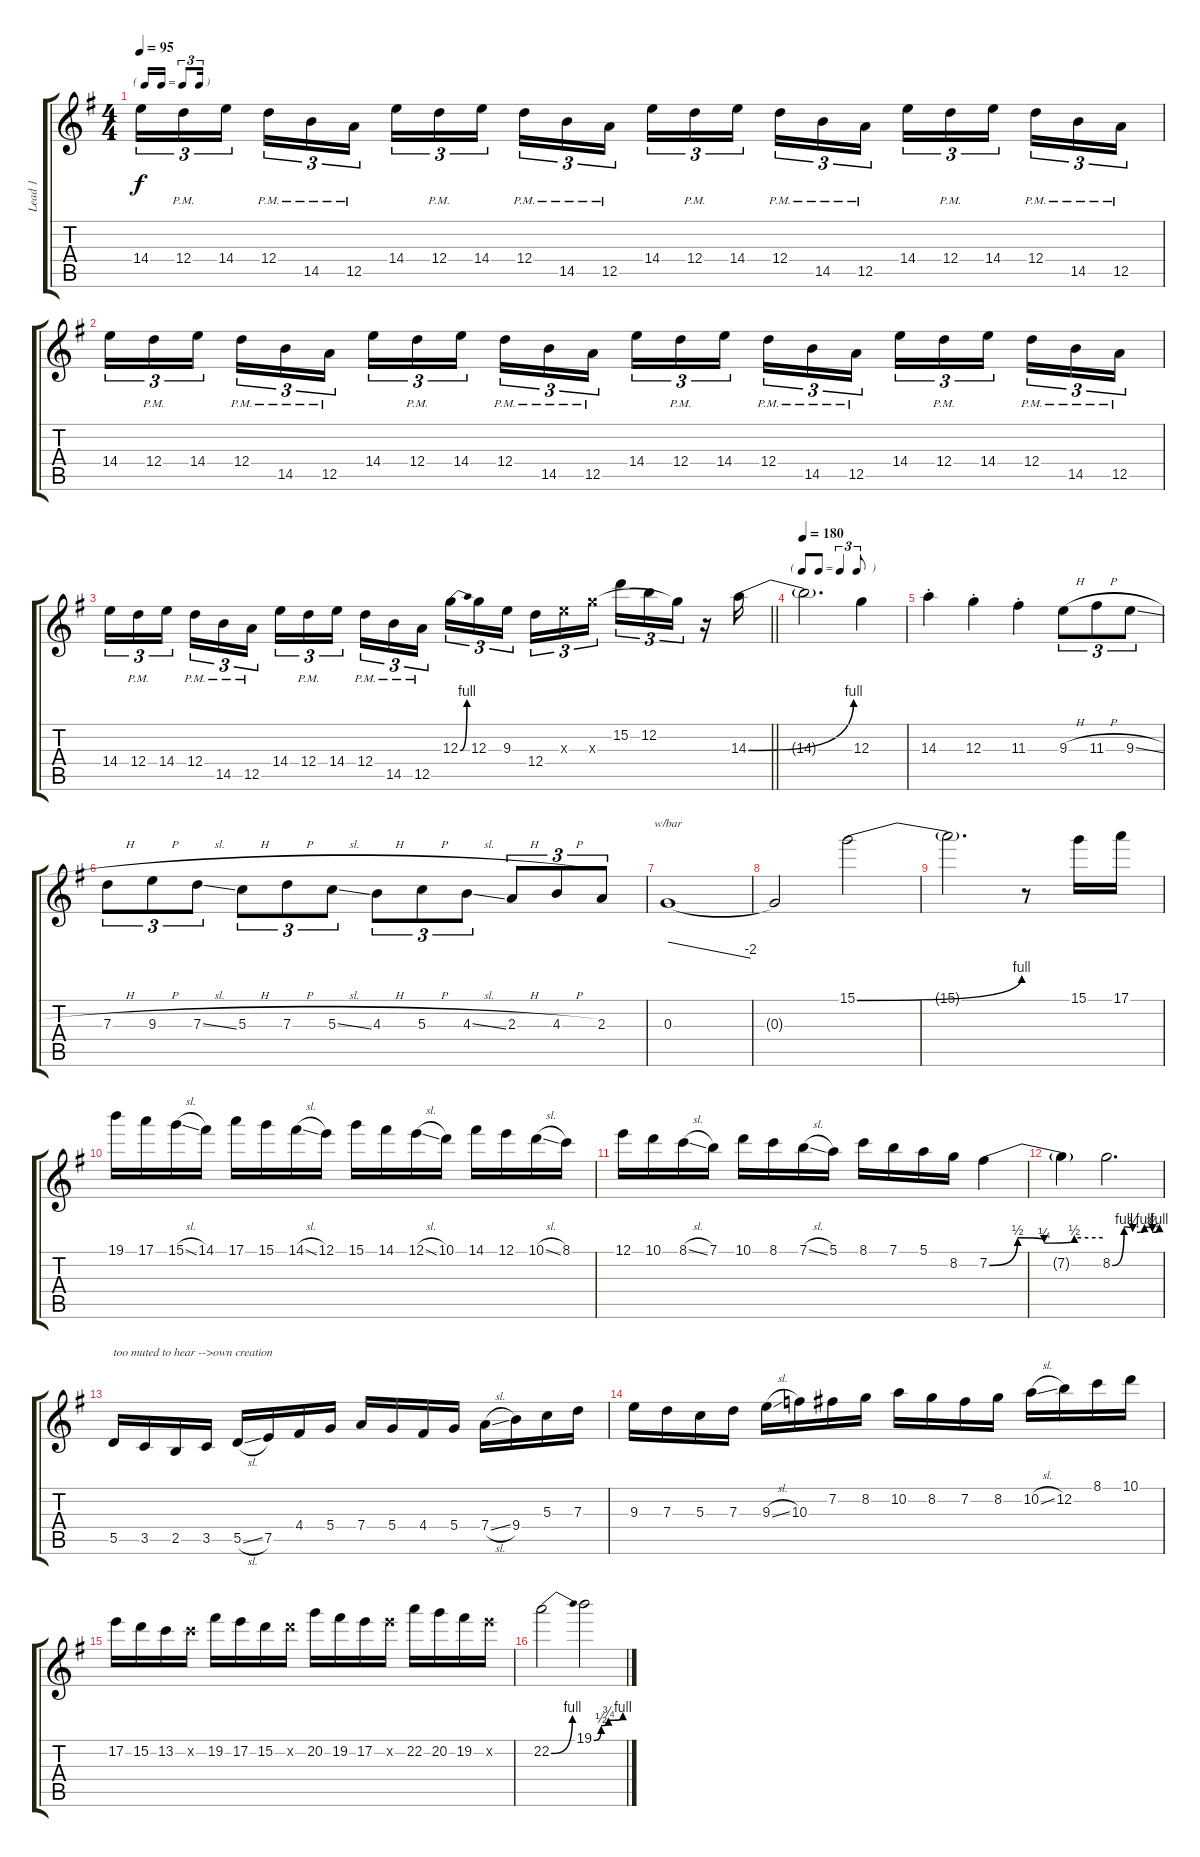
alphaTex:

\track ("Lead 1" "Lead 1") {instrument distortionguitar}
\staff {score tabs}
\tuning (E4 B3 G3 D3 A2 E2) {hide}
\ts (4 4)
\tf triplet16th
\tempo 95
\clef g2
\ks eminor
14.4.16{tu (3 2) dy f volume 6} 12.4{pm}.16{tu (3 2)} 14.4.16{tu (3 2) beam splitsecondary} 12.4{pm}.16{tu (3 2)} 14.5{pm}.16{tu (3 2)} 12.5{pm}.16{tu (3 2)} 14.4.16{tu (3 2)} 12.4{pm}.16{tu (3 2)} 14.4.16{tu (3 2) beam splitsecondary} 12.4{pm}.16{tu (3 2)} 14.5{pm}.16{tu (3 2)} 12.5{pm}.16{tu (3 2)} 14.4.16{tu (3 2) volume 8} 12.4{pm}.16{tu (3 2)} 14.4.16{tu (3 2) beam splitsecondary} 12.4{pm}.16{tu (3 2)} 14.5{pm}.16{tu (3 2)} 12.5{pm}.16{tu (3 2)} 14.4.16{tu (3 2)} 12.4{pm}.16{tu (3 2)} 14.4.16{tu (3 2) beam splitsecondary} 12.4{pm}.16{tu (3 2)} 14.5{pm}.16{tu (3 2)} 12.5{pm}.16{tu (3 2)} |
14.4.16{tu (3 2) volume 9} 12.4{pm}.16{tu (3 2)} 14.4.16{tu (3 2) beam splitsecondary} 12.4{pm}.16{tu (3 2)} 14.5{pm}.16{tu (3 2)} 12.5{pm}.16{tu (3 2)} 14.4.16{tu (3 2)} 12.4{pm}.16{tu (3 2)} 14.4.16{tu (3 2) beam splitsecondary} 12.4{pm}.16{tu (3 2)} 14.5{pm}.16{tu (3 2)} 12.5{pm}.16{tu (3 2)} 14.4.16{tu (3 2)} 12.4{pm}.16{tu (3 2)} 14.4.16{tu (3 2) beam splitsecondary} 12.4{pm}.16{tu (3 2)} 14.5{pm}.16{tu (3 2)} 12.5{pm}.16{tu (3 2)} 14.4.16{tu (3 2)} 12.4{pm}.16{tu (3 2)} 14.4.16{tu (3 2) beam splitsecondary} 12.4{pm}.16{tu (3 2)} 14.5{pm}.16{tu (3 2)} 12.5{pm}.16{tu (3 2)} |
\barLineRight lightlight
14.4.16{tu (3 2)} 12.4{pm}.16{tu (3 2)} 14.4.16{tu (3 2) beam splitsecondary} 12.4{pm}.16{tu (3 2)} 14.5{pm}.16{tu (3 2)} 12.5{pm}.16{tu (3 2)} 14.4.16{tu (3 2)} 12.4{pm}.16{tu (3 2)} 14.4.16{tu (3 2) beam splitsecondary} 12.4{pm}.16{tu (3 2)} 14.5{pm}.16{tu (3 2)} 12.5{pm}.16{tu (3 2)} 12.3{be (bend 0 0 60 4)}.16{tu (3 2)} 12.3.16{tu (3 2)} 9.3.16{tu (3 2) beam splitsecondary} 12.4.16{tu (3 2)} 9.3{x}.16{tu (3 2)} 12.3{x}.16{tu (3 2)} 15.2.16{tu (3 2)} 12.2.16{tu (3 2)} 12.3{t}.16{tu (3 2)} r.16 14.3{be (bend 0 0 60 4)}.16 |
\tf triplet8th
\tempo 180
14.3{t}.2{d} 12.3.4 |
14.3{st}.4 12.3{st}.4 11.3{st}.4 9.3{h}.8{tu (3 2)} 11.3{h}.8{tu (3 2)} 9.3{sl}.8{tu (3 2)} |
7.3{h}.8{tu (3 2)} 9.3{h}.8{tu (3 2)} 7.3{sl}.8{tu (3 2)} 5.3{h}.8{tu (3 2)} 7.3{h}.8{tu (3 2)} 5.3{sl}.8{tu (3 2)} 4.3{h}.8{tu (3 2)} 5.3{h}.8{tu (3 2)} 4.3{sl}.8{tu (3 2)} 2.3{h}.8{tu (3 2)} 4.3{h}.8{tu (3 2)} 2.3.8{tu (3 2)} |
0.3.1{tbe (dive default 0 0 60 -8)} |
0.3{t}.2 15.1{be (bend 0 0 60 4)}.2 |
15.1{t}.2{d} r.8 15.1.16 17.1.16 |
19.1.16 17.1.16 15.1{sl}.16 14.1.16 17.1.16 15.1.16 14.1{sl}.16 12.1.16 15.1.16 14.1.16 12.1{sl}.16 10.1.16 14.1.16 12.1.16 10.1{sl}.16 8.1.16 |
12.1.16 10.1.16 8.1{sl}.16 7.1.16 10.1.16 8.1.16 7.1{sl}.16 5.1.16 8.1.16 7.1.16 5.1.16 8.2.16 7.2{be (custom 0 0 15 2 29 1 45 2 60 2)}.4 |
7.2{t}.4 8.2{be (custom 0 0 15 4 26 3 36 3 41 4 51 3 60 4)}.2{d} |
5.5.16{txt "too muted to hear -->own creation"} 3.5.16 2.5.16 3.5.16 5.5{sl}.16 7.5.16 4.4.16 5.4.16 7.4.16 5.4.16 4.4.16 5.4.16 7.4{sl}.16 9.4.16 5.3.16 7.3.16 |
9.3.16 7.3.16 5.3.16 7.3.16 9.3{sl}.16 10.3.16 7.2.16 8.2.16 10.2.16 8.2.16 7.2.16 8.2.16 10.2{sl}.16 12.2.16 8.1.16 10.1.16 |
17.2.16 15.2.16 13.2.16 13.2{x}.16 19.2.16 17.2.16 15.2.16 15.2{x}.16 20.2.16 19.2.16 17.2.16 17.2{x}.16 22.2.16 20.2.16 19.2.16 17.2{x}.16 |
22.2{be (bend 0 0 60 4)}.2 19.1{be (custom 0 0 15 2 30 3 60 4)}.2
